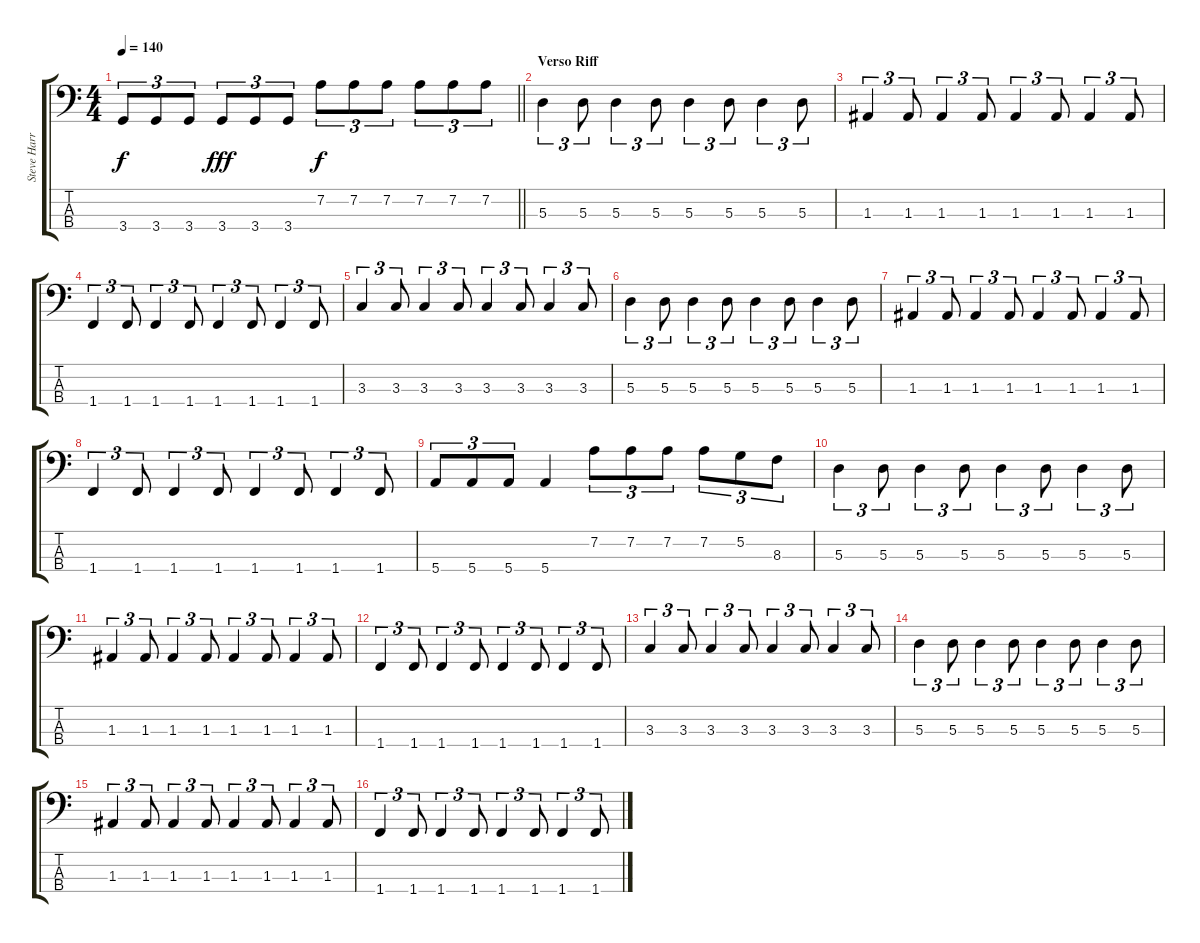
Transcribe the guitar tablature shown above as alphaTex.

\track ("Steve Harris" "Steve Harr") {instrument electricbassfinger}
\staff {score tabs}
\tuning (G2 D2 A1 E1) {hide}
\ts (4 4)
\tempo 140
\clef f4
\barLineRight lightlight
\ks c
3.4.8{tu (3 2) dy f} 3.4.8{tu (3 2)} 3.4.8{tu (3 2)} 3.4.8{tu (3 2) dy fff} 3.4.8{tu (3 2)} 3.4.8{tu (3 2)} 7.2.8{tu (3 2) dy f} 7.2.8{tu (3 2)} 7.2.8{tu (3 2)} 7.2.8{tu (3 2)} 7.2.8{tu (3 2)} 7.2.8{tu (3 2)} |
\section ("" "Verso Riff")
5.3.4{tu (3 2)} 5.3.8{tu (3 2)} 5.3.4{tu (3 2)} 5.3.8{tu (3 2)} 5.3.4{tu (3 2)} 5.3.8{tu (3 2)} 5.3.4{tu (3 2)} 5.3.8{tu (3 2)} |
1.3.4{tu (3 2)} 1.3.8{tu (3 2)} 1.3.4{tu (3 2)} 1.3.8{tu (3 2)} 1.3.4{tu (3 2)} 1.3.8{tu (3 2)} 1.3.4{tu (3 2)} 1.3.8{tu (3 2)} |
1.4.4{tu (3 2)} 1.4.8{tu (3 2)} 1.4.4{tu (3 2)} 1.4.8{tu (3 2)} 1.4.4{tu (3 2)} 1.4.8{tu (3 2)} 1.4.4{tu (3 2)} 1.4.8{tu (3 2)} |
3.3.4{tu (3 2)} 3.3.8{tu (3 2)} 3.3.4{tu (3 2)} 3.3.8{tu (3 2)} 3.3.4{tu (3 2)} 3.3.8{tu (3 2)} 3.3.4{tu (3 2)} 3.3.8{tu (3 2)} |
5.3.4{tu (3 2)} 5.3.8{tu (3 2)} 5.3.4{tu (3 2)} 5.3.8{tu (3 2)} 5.3.4{tu (3 2)} 5.3.8{tu (3 2)} 5.3.4{tu (3 2)} 5.3.8{tu (3 2)} |
1.3.4{tu (3 2)} 1.3.8{tu (3 2)} 1.3.4{tu (3 2)} 1.3.8{tu (3 2)} 1.3.4{tu (3 2)} 1.3.8{tu (3 2)} 1.3.4{tu (3 2)} 1.3.8{tu (3 2)} |
1.4.4{tu (3 2)} 1.4.8{tu (3 2)} 1.4.4{tu (3 2)} 1.4.8{tu (3 2)} 1.4.4{tu (3 2)} 1.4.8{tu (3 2)} 1.4.4{tu (3 2)} 1.4.8{tu (3 2)} |
5.4.8{tu (3 2)} 5.4.8{tu (3 2)} 5.4.8{tu (3 2)} 5.4.4 7.2.8{tu (3 2)} 7.2.8{tu (3 2)} 7.2.8{tu (3 2)} 7.2.8{tu (3 2)} 5.2.8{tu (3 2)} 8.3.8{tu (3 2)} |
5.3.4{tu (3 2)} 5.3.8{tu (3 2)} 5.3.4{tu (3 2)} 5.3.8{tu (3 2)} 5.3.4{tu (3 2)} 5.3.8{tu (3 2)} 5.3.4{tu (3 2)} 5.3.8{tu (3 2)} |
1.3.4{tu (3 2)} 1.3.8{tu (3 2)} 1.3.4{tu (3 2)} 1.3.8{tu (3 2)} 1.3.4{tu (3 2)} 1.3.8{tu (3 2)} 1.3.4{tu (3 2)} 1.3.8{tu (3 2)} |
1.4.4{tu (3 2)} 1.4.8{tu (3 2)} 1.4.4{tu (3 2)} 1.4.8{tu (3 2)} 1.4.4{tu (3 2)} 1.4.8{tu (3 2)} 1.4.4{tu (3 2)} 1.4.8{tu (3 2)} |
3.3.4{tu (3 2)} 3.3.8{tu (3 2)} 3.3.4{tu (3 2)} 3.3.8{tu (3 2)} 3.3.4{tu (3 2)} 3.3.8{tu (3 2)} 3.3.4{tu (3 2)} 3.3.8{tu (3 2)} |
5.3.4{tu (3 2)} 5.3.8{tu (3 2)} 5.3.4{tu (3 2)} 5.3.8{tu (3 2)} 5.3.4{tu (3 2)} 5.3.8{tu (3 2)} 5.3.4{tu (3 2)} 5.3.8{tu (3 2)} |
1.3.4{tu (3 2)} 1.3.8{tu (3 2)} 1.3.4{tu (3 2)} 1.3.8{tu (3 2)} 1.3.4{tu (3 2)} 1.3.8{tu (3 2)} 1.3.4{tu (3 2)} 1.3.8{tu (3 2)} |
1.4.4{tu (3 2)} 1.4.8{tu (3 2)} 1.4.4{tu (3 2)} 1.4.8{tu (3 2)} 1.4.4{tu (3 2)} 1.4.8{tu (3 2)} 1.4.4{tu (3 2)} 1.4.8{tu (3 2)}
